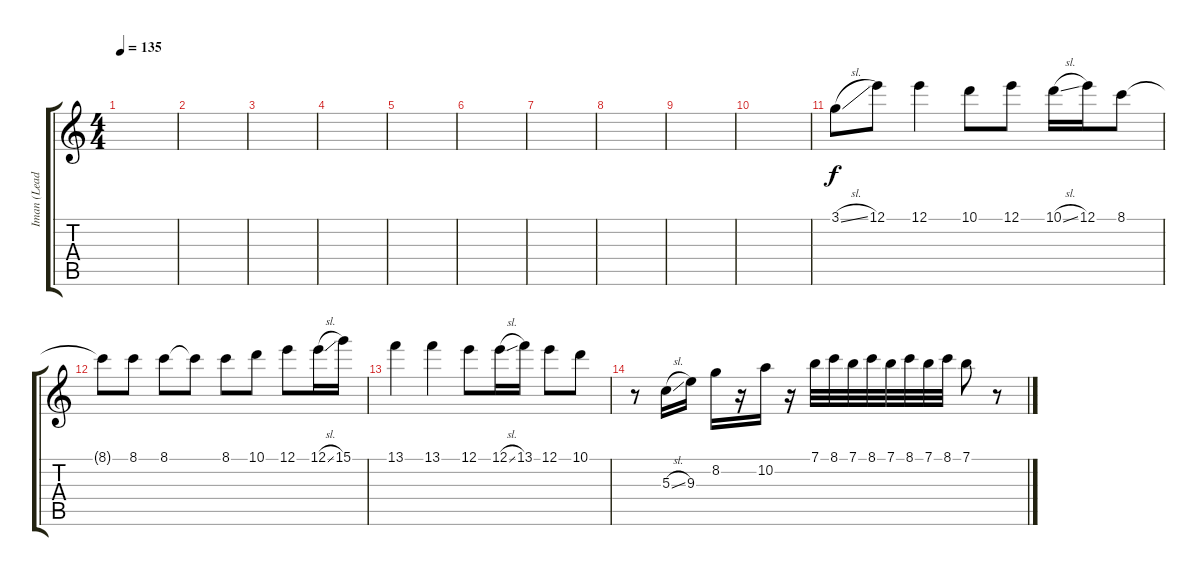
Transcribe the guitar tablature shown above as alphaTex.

\track ("Iman (Lead Guitar 2)" "Iman (Lead") {instrument distortionguitar}
\staff {score tabs}
\tuning (E4 B3 G3 D3 A2 E2) {hide}
\ts (4 4)
\tempo 135
\clef g2
\ks c
|
|
|
|
|
|
|
|
|
|
3.1{sl}.8 12.1.8 12.1.4 10.1.8 12.1.8 10.1{sl}.16 12.1.16 8.1.8 |
8.1{t}.8 8.1.8 8.1.8 8.1{t}.8 8.1.8 10.1.8 12.1.8 12.1{sl}.16 15.1.16 |
13.1.4 13.1.4 12.1.8 12.1{sl}.16 13.1.16 12.1.8 10.1.8 |
r.8 5.3{sl}.16 9.3.16 8.2.16 r.16 10.2.16 r.16 7.1.32 8.1.32 7.1.32 8.1.32 7.1.32 8.1.32 7.1.32 8.1.32 7.1.8 r.8
